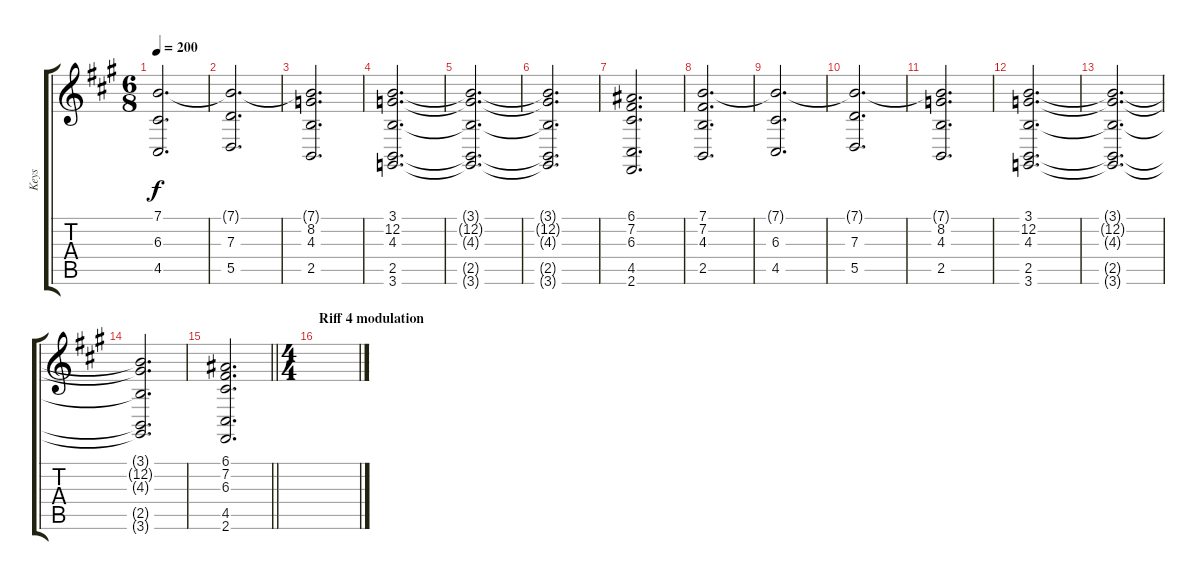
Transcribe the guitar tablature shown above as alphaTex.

\track ("Keys" "Keys") {instrument lead6voice}
\staff {score tabs}
\tuning (E4 B3 G3 D3 A2 E2) {hide}
\ts (6 8)
\tempo 200
\clef g2
\ks f#minor
(7.1{t} 6.3 4.5).2{d dy f} |
(7.1{t} 7.3 5.5).2{d} |
(7.1{t} 8.2 4.3 2.5).2{d} |
(3.1 12.2 4.3 2.5 3.6).2{d} |
(3.1{t} 12.2{t} 4.3{t} 2.5{t} 3.6{t}).2{d} |
(3.1{t} 12.2{t} 4.3{t} 2.5{t} 3.6{t}).2{d} |
(6.1 7.2 6.3 4.5 2.6).2{d} |
(7.1 7.2 4.3 2.5).2{d} |
(7.1{t} 6.3 4.5).2{d} |
(7.1{t} 7.3 5.5).2{d} |
(7.1{t} 8.2 4.3 2.5).2{d} |
(3.1 12.2 4.3 2.5 3.6).2{d} |
(3.1{t} 12.2{t} 4.3{t} 2.5{t} 3.6{t}).2{d} |
(3.1{t} 12.2{t} 4.3{t} 2.5{t} 3.6{t}).2{d} |
\barLineRight lightlight
(6.1 7.2 6.3 4.5 2.6).2{d} |
\ts (4 4)
\section ("" "Riff 4 modulation")
